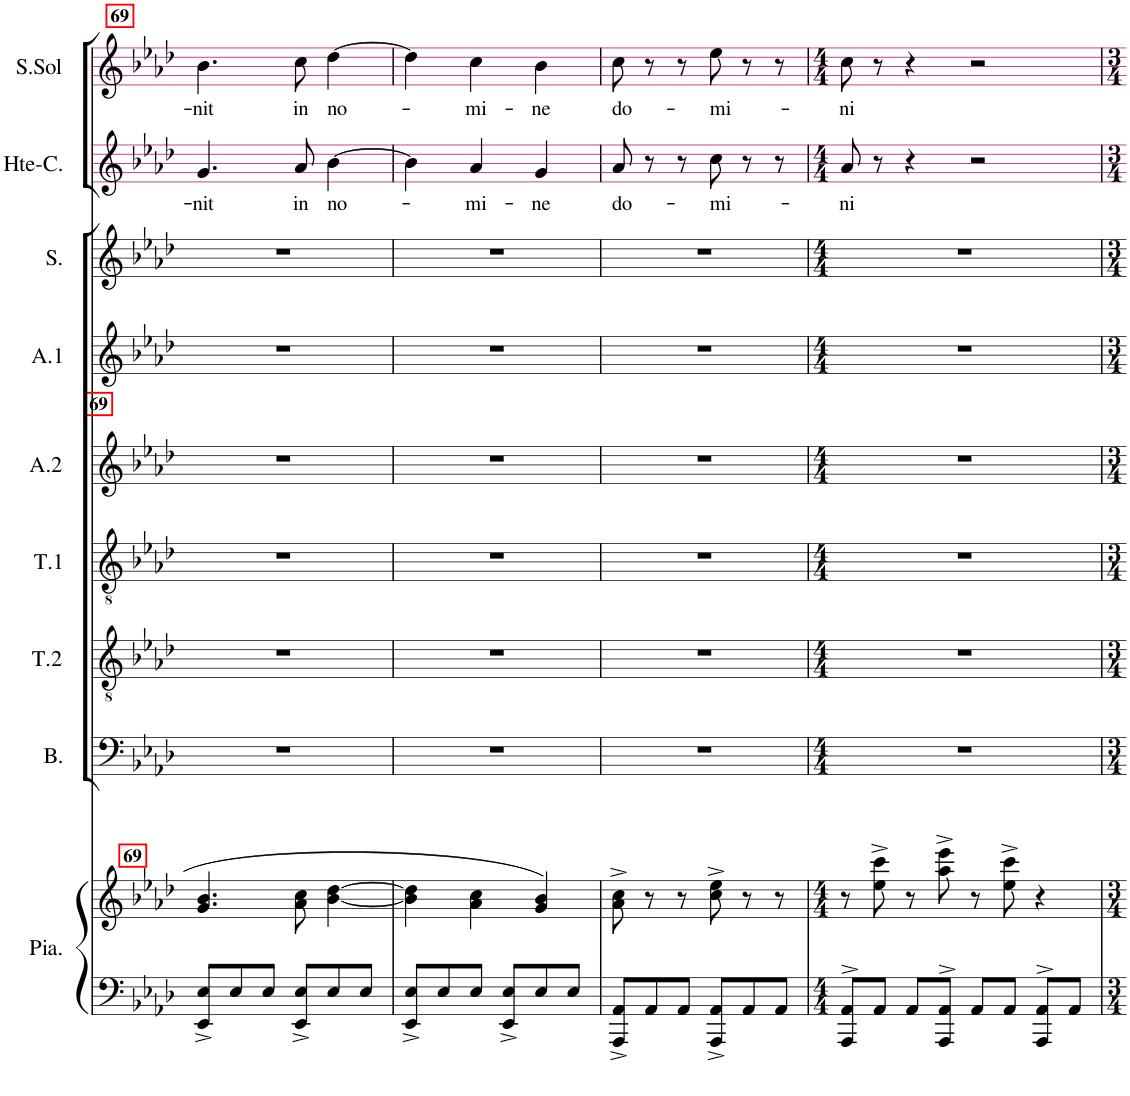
**kern	**kern	**kern	**kern	**kern	**kern	**kern	**kern	**kern	**text	**kern	**text
*part9	*part9	*part8	*part7	*part6	*part5	*part4	*part3	*part2	*part2	*part1	*part1
*staff10	*staff9	*staff8	*staff7	*staff6	*staff5	*staff4	*staff3	*staff2	*staff2	*staff1	*staff1
*I"Piano	*	*I"Basse	*I"Ténor 2	*I"Ténor 1	*I"Alto 2	*I"Alto 1	*I"Soprano	*I"Hte-Contre	*	*I"Soprane Sol	*
*I'Pia.	*	*I'B.	*I'T.2	*I'T.1	*I'A.2	*I'A.1	*I'S.	*I'Hte-C.	*	*I'S.Sol	*
!!LO:PB:g=z
*clefF4	*clefG2	*clefF4	*clefGv2	*clefGv2	*clefG2	*clefG2	*clefG2	*clefG2	*	*clefG2	*
*k[b-e-a-d-]	*k[b-e-a-d-]	*k[b-e-a-d-]	*k[b-e-a-d-]	*k[b-e-a-d-]	*k[b-e-a-d-]	*k[b-e-a-d-]	*k[b-e-a-d-]	*k[b-e-a-d-]	*	*k[b-e-a-d-]	*
*M3/4	*M3/4	*M3/4	*M3/4	*M3/4	*M3/4	*M3/4	*M3/4	*M3/4	*	*M3/4	*
=69	=69	=69	=69	=69	=69	=69	=69	=69	=69	=69	=69
!	!	!	!	!	!LO:TX:a:B:t=69	!	!	!	!	!	!
!	!LO:TX:a:B:t=69	!	!	!	!	!	!	!	!	!	!
!	!	!	!	!	!	!	!	!	!LO:LY:b	!	!LO:LY:b
8EE-/^< 8E-/^<L	4.g/ 4.b-/	2.r	2.r	2.r	2.r	2.r	2.r	4.g/	-nit	4.b-\	-nit
8E-/	.	.	.	.	.	.	.	.	.	.	.
8E-/J	.	.	.	.	.	.	.	.	.	.	.
!	!	!	!	!	!	!	!	!	!LO:LY:b	!	!LO:LY:b
8EE-/^< 8E-/^<L	8a-\ 8cc\	.	.	.	.	.	.	8a-/	in	8cc\	in
!	!	!	!	!	!	!	!	!	!LO:LY:b	!	!LO:LY:b
8E-/	[4b-\ [4dd-\	.	.	.	.	.	.	[4b-\	no-	[4dd-\	no-
8E-/J	.	.	.	.	.	.	.	.	.	.	.
=70	=70	=70	=70	=70	=70	=70	=70	=70	=70	=70	=70
8EE-/^< 8E-/^<L	4b-\] 4dd-\]	2.r	2.r	2.r	2.r	2.r	2.r	4b-\]	.	4dd-\]	.
8E-/	.	.	.	.	.	.	.	.	.	.	.
!	!	!	!	!	!	!	!	!	!LO:LY:b	!	!LO:LY:b
8E-/J	4a-\ 4cc\	.	.	.	.	.	.	4a-/	-mi-	4cc\	-mi-
8EE-/^< 8E-/^<L	.	.	.	.	.	.	.	.	.	.	.
!	!	!	!	!	!	!	!	!	!LO:LY:b	!	!LO:LY:b
8E-/	4g/ 4b-/	.	.	.	.	.	.	4g/	-ne	4b-\	-ne
8E-/J	.	.	.	.	.	.	.	.	.	.	.
=71	=71	=71	=71	=71	=71	=71	=71	=71	=71	=71	=71
!	!	!	!	!	!	!	!	!	!LO:LY:b	!	!LO:LY:b
8AAA-/^ 8AA-/^L	8a-\^ 8cc\^	2.r	2.r	2.r	2.r	2.r	2.r	8a-/	do-	8cc\	do-
8AA-/	8r	.	.	.	.	.	.	8r	.	8r	.
8AA-/J	8r	.	.	.	.	.	.	8r	.	8r	.
!	!	!	!	!	!	!	!	!	!LO:LY:b	!	!LO:LY:b
8AAA-/^ 8AA-/^L	8cc\^ 8ee-\^	.	.	.	.	.	.	8cc\	-mi-	8ee-\	-mi-
8AA-/	8r	.	.	.	.	.	.	8r	.	8r	.
8AA-/J	8r	.	.	.	.	.	.	8r	.	8r	.
=72	=72	=72	=72	=72	=72	=72	=72	=72	=72	=72	=72
*M4/4	*M4/4	*M4/4	*M4/4	*M4/4	*M4/4	*M4/4	*M4/4	*M4/4	*	*M4/4	*
!	!	!	!	!	!	!	!	!	!LO:LY:b	!	!LO:LY:b
8AAA-/^> 8AA-/^>L	8r	1r	1r	1r	1r	1r	1r	8a-/	-ni	8cc\	-ni
8AA-/J	8ee-\^ 8ccc\^	.	.	.	.	.	.	8r	.	8r	.
8AA-/L	8r	.	.	.	.	.	.	4r	.	4r	.
8AAA-/^> 8AA-/^>J	8aa-\^ 8eee-\^	.	.	.	.	.	.	.	.	.	.
8AA-/L	8r	.	.	.	.	.	.	2r	.	2r	.
8AA-/J	8ee-\^ 8ccc\^	.	.	.	.	.	.	.	.	.	.
8AAA-/^> 8AA-/^>L	4r	.	.	.	.	.	.	.	.	.	.
8AA-/J	.	.	.	.	.	.	.	.	.	.	.
=	=	=	=	=	=	=	=	=	=	=	=
*-	*-	*-	*-	*-	*-	*-	*-	*-	*-	*-	*-
